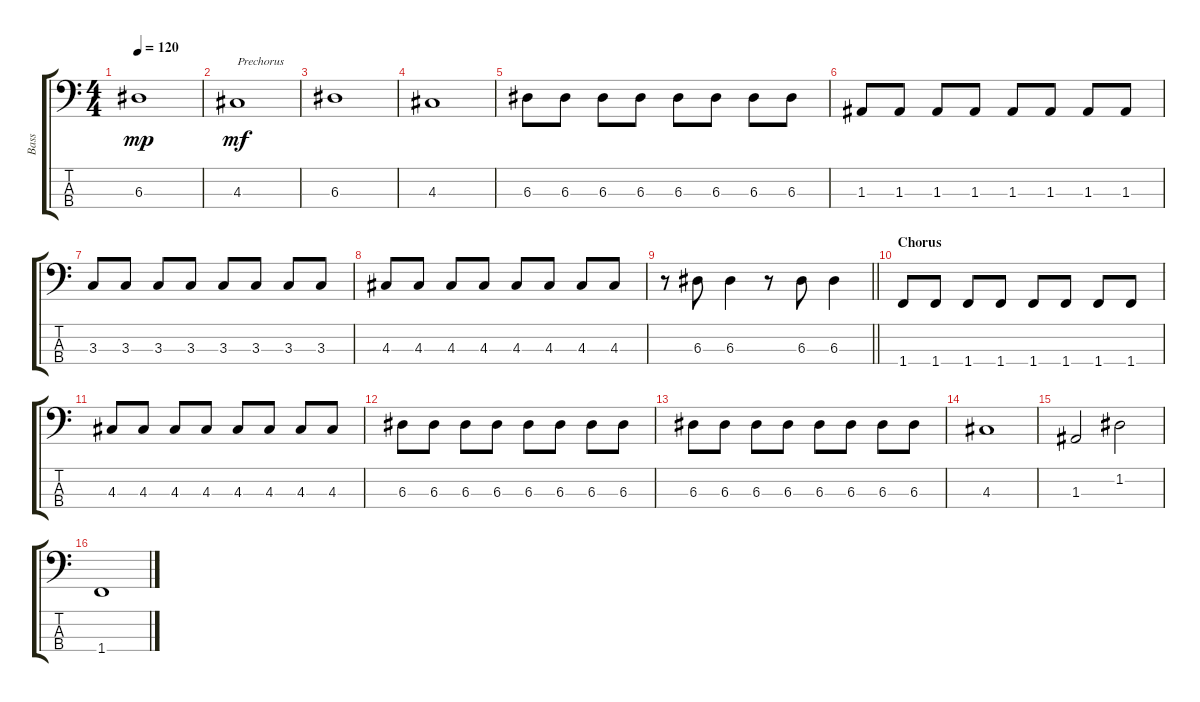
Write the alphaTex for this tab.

\track ("Bass" "Bass") {instrument electricbasspick}
\staff {score tabs}
\tuning (G2 D2 A1 E1) {hide}
\ts (4 4)
\tempo 120
\clef f4
\ks c
6.3.1{dy mp} |
4.3.1{txt "Prechorus" dy mf} |
6.3.1 |
4.3.1 |
6.3.8 6.3.8 6.3.8 6.3.8 6.3.8 6.3.8 6.3.8 6.3.8 |
1.3.8 1.3.8 1.3.8 1.3.8 1.3.8 1.3.8 1.3.8 1.3.8 |
3.3.8 3.3.8 3.3.8 3.3.8 3.3.8 3.3.8 3.3.8 3.3.8 |
4.3.8 4.3.8 4.3.8 4.3.8 4.3.8 4.3.8 4.3.8 4.3.8 |
\barLineRight lightlight
r.8 6.3.8 6.3.4 r.8 6.3.8 6.3.4 |
\section ("" "Chorus")
1.4.8 1.4.8 1.4.8 1.4.8 1.4.8 1.4.8 1.4.8 1.4.8 |
4.3.8 4.3.8 4.3.8 4.3.8 4.3.8 4.3.8 4.3.8 4.3.8 |
6.3.8 6.3.8 6.3.8 6.3.8 6.3.8 6.3.8 6.3.8 6.3.8 |
6.3.8 6.3.8 6.3.8 6.3.8 6.3.8 6.3.8 6.3.8 6.3.8 |
4.3.1 |
1.3.2 1.2.2 |
1.4.1
